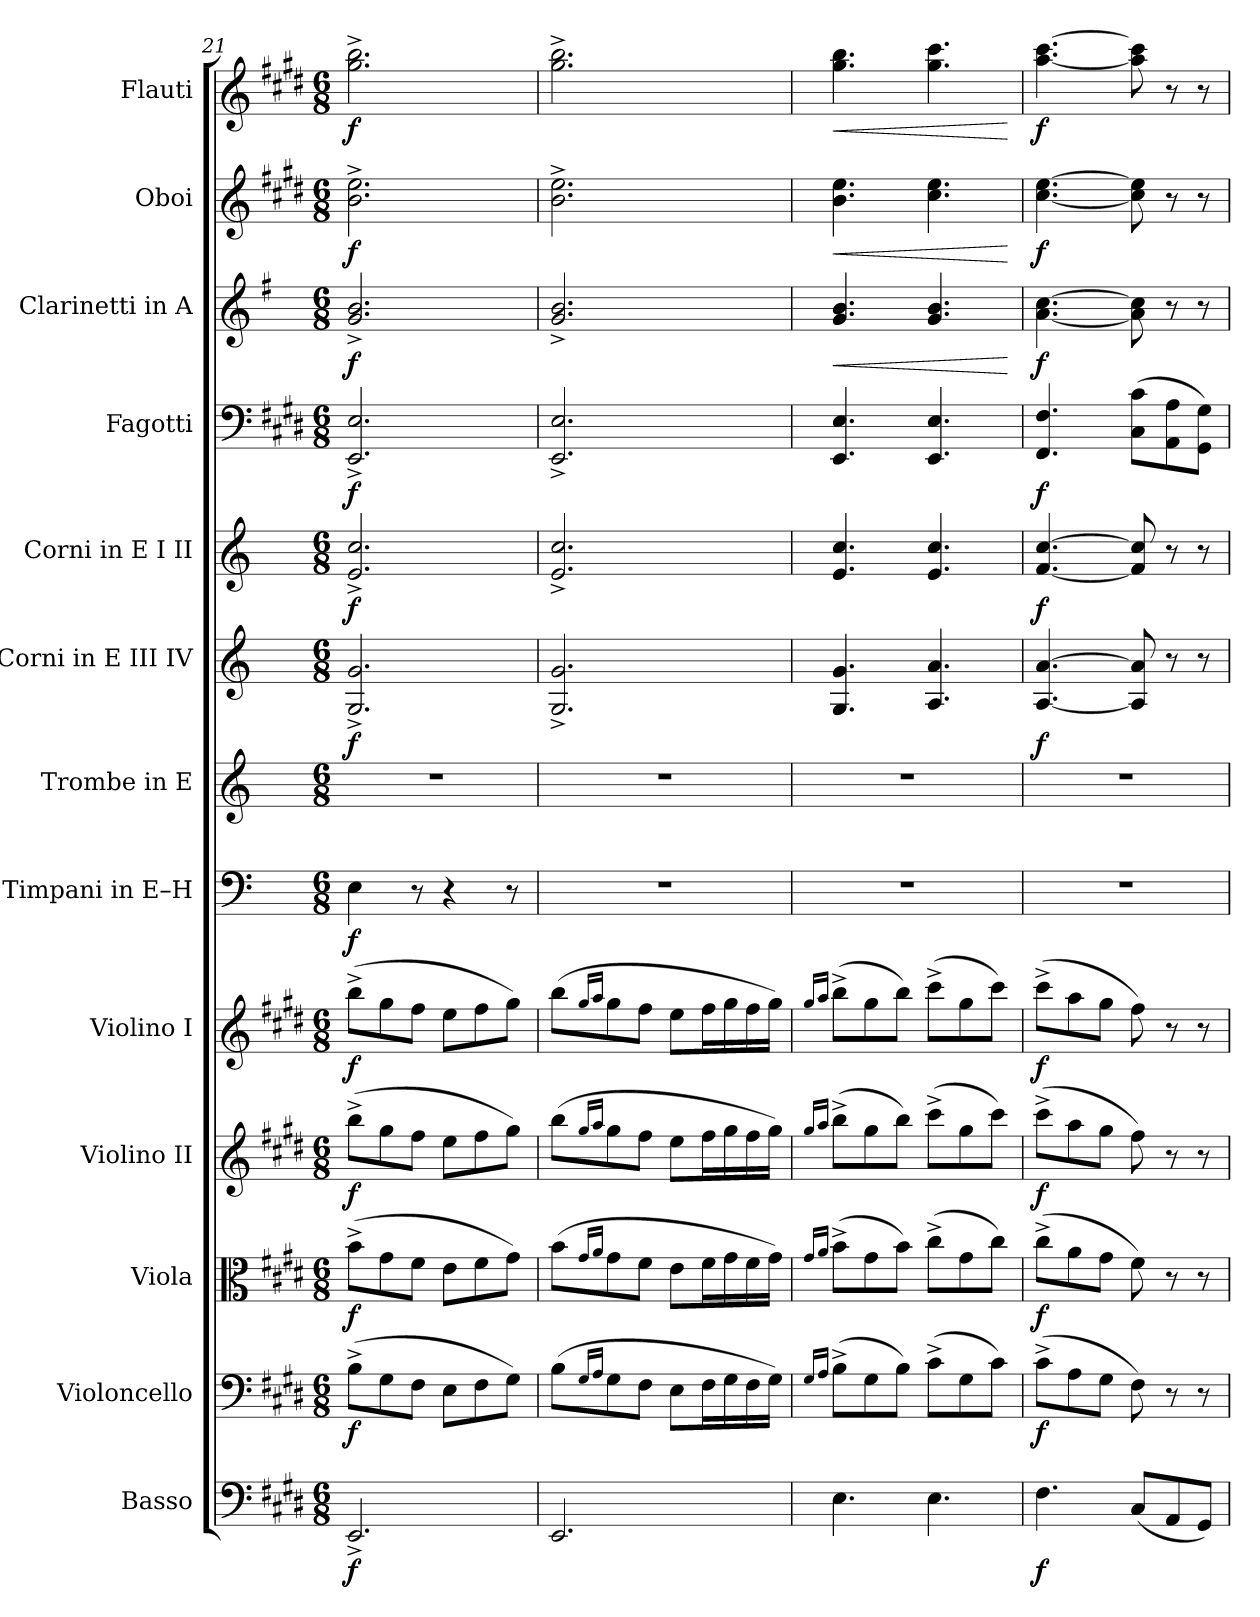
**kern	**dynam	**kern	**dynam	**kern	**dynam	**kern	**dynam	**kern	**dynam	**kern	**dynam	**kern	**kern	**dynam	**kern	**dynam	**kern	**dynam	**kern	**dynam	**kern	**dynam	**kern	**dynam
*part13	*part13	*part12	*part12	*part11	*part11	*part10	*part10	*part9	*part9	*part8	*part8	*part7	*part6	*part6	*part5	*part5	*part4	*part4	*part3	*part3	*part2	*part2	*part1	*part1
*staff13	*staff13	*staff12	*staff12	*staff11	*staff11	*staff10	*staff10	*staff9	*staff9	*staff8	*staff8	*staff7	*staff6	*staff6	*staff5	*staff5	*staff4	*staff4	*staff3	*staff3	*staff2	*staff2	*staff1	*staff1
*I"Basso	*	*I"Violoncello	*	*I"Viola	*	*I"Violino II	*	*I"Violino I	*	*I"Timpani in E–H	*	*I"Trombe in E	*I"Corni in E III IV	*	*I"Corni in E I II	*	*I"Fagotti	*	*I"Clarinetti in A	*	*I"Oboi	*	*I"Flauti	*
*	*	*	*	*	*	*	*	*	*	*I'Timp.	*	*I'Tr.	*I'Cor. III IV	*	*I'Cor. I II	*	*I'Fag.	*	*I'Cl.	*	*I'Ob.	*	*I'Fl.	*
*clefF4	*	*clefF4	*	*clefC3	*	*clefG2	*	*clefG2	*	*clefF4	*	*clefG2	*clefG2	*	*clefG2	*	*clefF4	*	*clefG2	*	*clefG2	*	*clefG2	*
*ITrd7c12	*	*	*	*	*	*	*	*	*	*	*	*ITrd-2c-4	*ITrd5c8	*	*ITrd5c8	*	*	*	*ITrd2c3	*	*	*	*	*
*k[f#c#g#d#]	*	*k[f#c#g#d#]	*	*k[f#c#g#d#]	*	*k[f#c#g#d#]	*	*k[f#c#g#d#]	*	*k[]	*	*k[f#c#g#d#]	*k[f#c#g#d#]	*	*k[f#c#g#d#]	*	*k[f#c#g#d#]	*	*k[f#c#g#d#]	*	*k[f#c#g#d#]	*	*k[f#c#g#d#]	*
*M6/8	*	*M6/8	*	*M6/8	*	*M6/8	*	*M6/8	*	*M6/8	*	*M6/8	*M6/8	*	*M6/8	*	*M6/8	*	*M6/8	*	*M6/8	*	*M6/8	*
=21	=21	=21	=21	=21	=21	=21	=21	=21	=21	=21	=21	=21	=21	=21	=21	=21	=21	=21	=21	=21	=21	=21	=21	=21
!	!LO:DY:b	!	!LO:DY:b	!	!LO:DY:b	!	!LO:DY:b	!	!LO:DY:b	!	!LO:DY:b	!	!	!LO:DY:b	!	!LO:DY:b	!	!LO:DY:b	!	!LO:DY:b	!	!LO:DY:b	!	!LO:DY:b
2.EEE^/	f	(>8B^\L	f	(>8b^\L	f	(>8bb^\L	f	(>8bb^\L	f	4E\	f	2.r	2.BB/^ 2.B/^	f	2.G#/^ 2.e/^	f	2.EE/^ 2.E/^	f	2.e/^ 2.g#/^	f	2.b\^ 2.ee\^	f	2.gg#\^ 2.bb\^	f
.	.	8G#\	.	8g#\	.	8gg#\	.	8gg#\	.	.	.	.	.	.	.	.	.	.	.	.	.	.	.	.
.	.	8F#\J	.	8f#\J	.	8ff#\J	.	8ff#\J	.	8r	.	.	.	.	.	.	.	.	.	.	.	.	.	.
.	.	8E\L	.	8e\L	.	8ee\L	.	8ee\L	.	4r	.	.	.	.	.	.	.	.	.	.	.	.	.	.
.	.	8F#\	.	8f#\	.	8ff#\	.	8ff#\	.	.	.	.	.	.	.	.	.	.	.	.	.	.	.	.
.	.	8G#\J)	.	8g#\J)	.	8gg#\J)	.	8gg#\J)	.	8r	.	.	.	.	.	.	.	.	.	.	.	.	.	.
!!LO:PB:g=z
=22	=22	=22	=22	=22	=22	=22	=22	=22	=22	=22	=22	=22	=22	=22	=22	=22	=22	=22	=22	=22	=22	=22	=22	=22
2.EEE/	.	(>8B\L	.	(>8b\L	.	(>8bb\L	.	(>8bb\L	.	2.r	.	2.r	2.BB/^ 2.B/^	.	2.G#/^ 2.e/^	.	2.EE/^ 2.E/^	.	2.e/^ 2.g#/^	.	2.b\^ 2.ee\^	.	2.gg#\^ 2.bb\^	.
.	.	16qG#/LL	.	16qg#/LL	.	16qgg#/LL	.	16qgg#/LL	.	.	.	.	.	.	.	.	.	.	.	.	.	.	.	.
.	.	16qA/JJ	.	16qa/JJ	.	16qaa/JJ	.	16qaa/JJ	.	.	.	.	.	.	.	.	.	.	.	.	.	.	.	.
.	.	8G#\	.	8g#\	.	8gg#\	.	8gg#\	.	.	.	.	.	.	.	.	.	.	.	.	.	.	.	.
.	.	8F#\J	.	8f#\J	.	8ff#\J	.	8ff#\J	.	.	.	.	.	.	.	.	.	.	.	.	.	.	.	.
.	.	8E\L	.	8e\L	.	8ee\L	.	8ee\L	.	.	.	.	.	.	.	.	.	.	.	.	.	.	.	.
.	.	16F#\L	.	16f#\L	.	16ff#\L	.	16ff#\L	.	.	.	.	.	.	.	.	.	.	.	.	.	.	.	.
.	.	16G#\	.	16g#\	.	16gg#\	.	16gg#\	.	.	.	.	.	.	.	.	.	.	.	.	.	.	.	.
.	.	16F#\	.	16f#\	.	16ff#\	.	16ff#\	.	.	.	.	.	.	.	.	.	.	.	.	.	.	.	.
.	.	16G#\JJ)	.	16g#\JJ)	.	16gg#\JJ)	.	16gg#\JJ)	.	.	.	.	.	.	.	.	.	.	.	.	.	.	.	.
=23	=23	=23	=23	=23	=23	=23	=23	=23	=23	=23	=23	=23	=23	=23	=23	=23	=23	=23	=23	=23	=23	=23	=23	=23
.	.	16qG#/LL	.	16qg#/LL	.	16qgg#/LL	.	16qgg#/LL	.	.	.	.	.	.	.	.	.	.	.	.	.	.	.	.
.	.	16qA/JJ	.	16qa/JJ	.	16qaa/JJ	.	16qaa/JJ	.	.	.	.	.	.	.	.	.	.	.	.	.	.	.	.
!	!	!	!	!	!	!	!	!	!	!	!	!	!	!	!	!	!	!	!	!LO:HP:b	!	!LO:HP:b	!	!LO:HP:b
4.EE\	.	(>8B^\L	.	(>8b^\L	.	(>8bb^\L	.	(>8bb^\L	.	2.r	.	2.r	4.BB/ 4.B/	.	4.G#/ 4.e/	.	4.EE/ 4.E/	.	4.e/ 4.g#/	<	4.b\ 4.ee\	<	4.gg#\ 4.bb\	<
.	.	8G#\	.	8g#\	.	8gg#\	.	8gg#\	.	.	.	.	.	.	.	.	.	.	.	.	.	.	.	.
.	.	8B\J)	.	8b\J)	.	8bb\J)	.	8bb\J)	.	.	.	.	.	.	.	.	.	.	.	.	.	.	.	.
4.EE\	.	(>8c#^\L	.	(>8cc#^\L	.	(>8ccc#^\L	.	(>8ccc#^\L	.	.	.	.	4.C#/ 4.c#/	.	4.G#/ 4.e/	.	4.EE/ 4.E/	.	4.e/ 4.g#/	.	4.cc#\ 4.ee\	.	4.gg#\ 4.ccc#\	.
.	.	8G#\	.	8g#\	.	8gg#\	.	8gg#\	.	.	.	.	.	.	.	.	.	.	.	.	.	.	.	.
.	.	8c#\J)	.	8cc#\J)	.	8ccc#\J)	.	8ccc#\J)	.	.	.	.	.	.	.	.	.	.	.	.	.	.	.	.
.	.	.	.	.	.	.	.	.	.	.	.	.	.	.	.	.	.	.	.	[	.	[	.	[
=24	=24	=24	=24	=24	=24	=24	=24	=24	=24	=24	=24	=24	=24	=24	=24	=24	=24	=24	=24	=24	=24	=24	=24	=24
!	!LO:DY:b	!	!LO:DY:b	!	!LO:DY:b	!	!LO:DY:b	!	!LO:DY:b	!	!	!	!	!LO:DY:b	!	!LO:DY:b	!	!LO:DY:b	!	!LO:DY:b	!	!LO:DY:b	!	!LO:DY:b
4.FF#\	f	(>8c#^\L	f	(>8cc#^\L	f	(>8ccc#^\L	f	(>8ccc#^\L	f	2.r	.	2.r	[4.C#/ [4.c#/	f	[4.A/ [4.e/	f	4.FF#/ 4.F#/	f	[4.f#\ [4.a\	f	[4.cc#\ [4.ee\	f	[4.aa\ [4.ccc#\	f
.	.	8A\	.	8a\	.	8aa\	.	8aa\	.	.	.	.	.	.	.	.	.	.	.	.	.	.	.	.
.	.	8G#\J	.	8g#\J	.	8gg#\J	.	8gg#\J	.	.	.	.	.	.	.	.	.	.	.	.	.	.	.	.
(<8CC#/L	.	8F#\)	.	8f#\)	.	8ff#\)	.	8ff#\)	.	.	.	.	8C#/] 8c#/]	.	8A/] 8e/]	.	(>8C#\ 8c#\L	.	8f#\] 8a\]	.	8cc#\] 8ee\]	.	8aa\] 8ccc#\]	.
8AAA/	.	8r	.	8r	.	8r	.	8r	.	.	.	.	8r	.	8r	.	8AA\ 8A\	.	8r	.	8r	.	8r	.
8GGG#/J)	.	8r	.	8r	.	8r	.	8r	.	.	.	.	8r	.	8r	.	8GG#\ 8G#\J)	.	8r	.	8r	.	8r	.
=	=	=	=	=	=	=	=	=	=	=	=	=	=	=	=	=	=	=	=	=	=	=	=	=
*-	*-	*-	*-	*-	*-	*-	*-	*-	*-	*-	*-	*-	*-	*-	*-	*-	*-	*-	*-	*-	*-	*-	*-	*-
